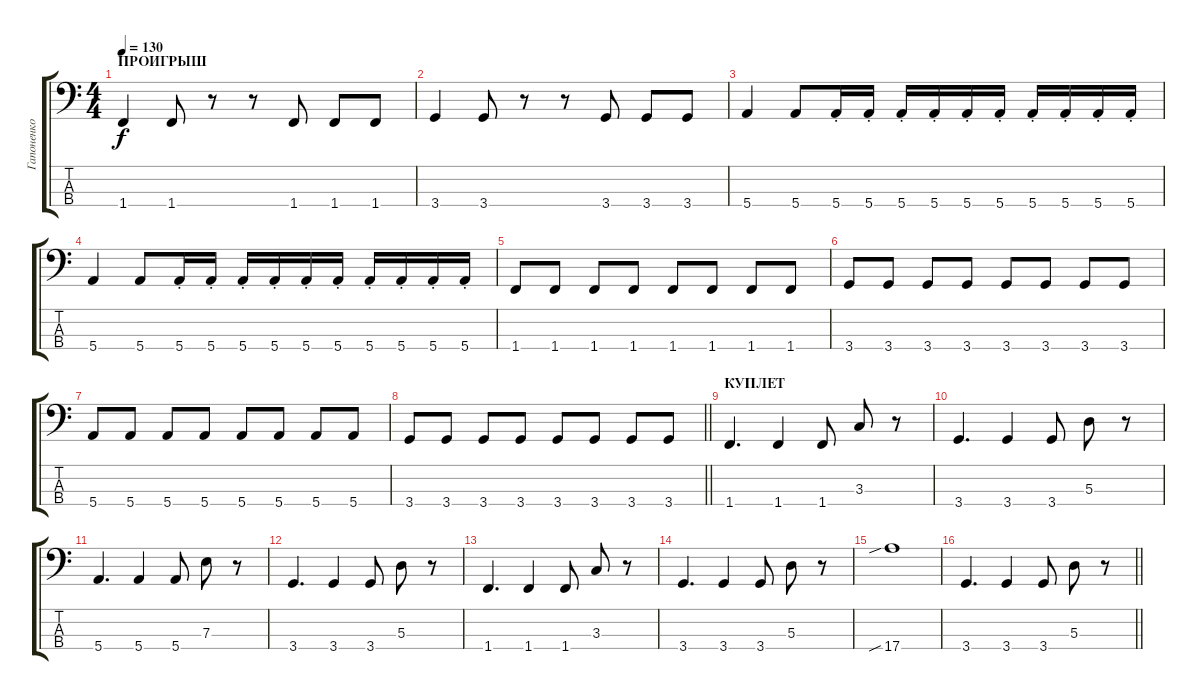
\track ("Гапоненко Андрей" "Гапоненко ") {instrument electricbassfinger}
\staff {score tabs}
\tuning (G2 D2 A1 E1) {hide}
\ts (4 4)
\section ("" "ПРОИГРЫШ")
\tempo 130
\clef f4
\ks c
1.4.4{dy f} 1.4.8 r.8 r.8 1.4.8 1.4.8 1.4.8 |
3.4.4 3.4.8 r.8 r.8 3.4.8 3.4.8 3.4.8 |
5.4.4 5.4.8 5.4{st}.16 5.4{st}.16 5.4{st}.16 5.4{st}.16 5.4{st}.16 5.4{st}.16 5.4{st}.16 5.4{st}.16 5.4{st}.16 5.4{st}.16 |
5.4.4 5.4.8 5.4{st}.16 5.4{st}.16 5.4{st}.16 5.4{st}.16 5.4{st}.16 5.4{st}.16 5.4{st}.16 5.4{st}.16 5.4{st}.16 5.4{st}.16 |
1.4.8 1.4.8 1.4.8 1.4.8 1.4.8 1.4.8 1.4.8 1.4.8 |
3.4.8 3.4.8 3.4.8 3.4.8 3.4.8 3.4.8 3.4.8 3.4.8 |
5.4.8 5.4.8 5.4.8 5.4.8 5.4.8 5.4.8 5.4.8 5.4.8 |
\barLineRight lightlight
3.4.8 3.4.8 3.4.8 3.4.8 3.4.8 3.4.8 3.4.8 3.4.8 |
\section ("" "КУПЛЕТ")
1.4.4{d} 1.4.4 1.4.8 3.3.8 r.8 |
3.4.4{d} 3.4.4 3.4.8 5.3.8 r.8 |
5.4.4{d} 5.4.4 5.4.8 7.3.8 r.8 |
3.4.4{d} 3.4.4 3.4.8 5.3.8 r.8 |
1.4.4{d} 1.4.4 1.4.8 3.3.8 r.8 |
3.4.4{d} 3.4.4 3.4.8 5.3.8 r.8 |
17.4{sib}.1 |
\barLineRight lightlight
3.4.4{d} 3.4.4 3.4.8 5.3.8 r.8
